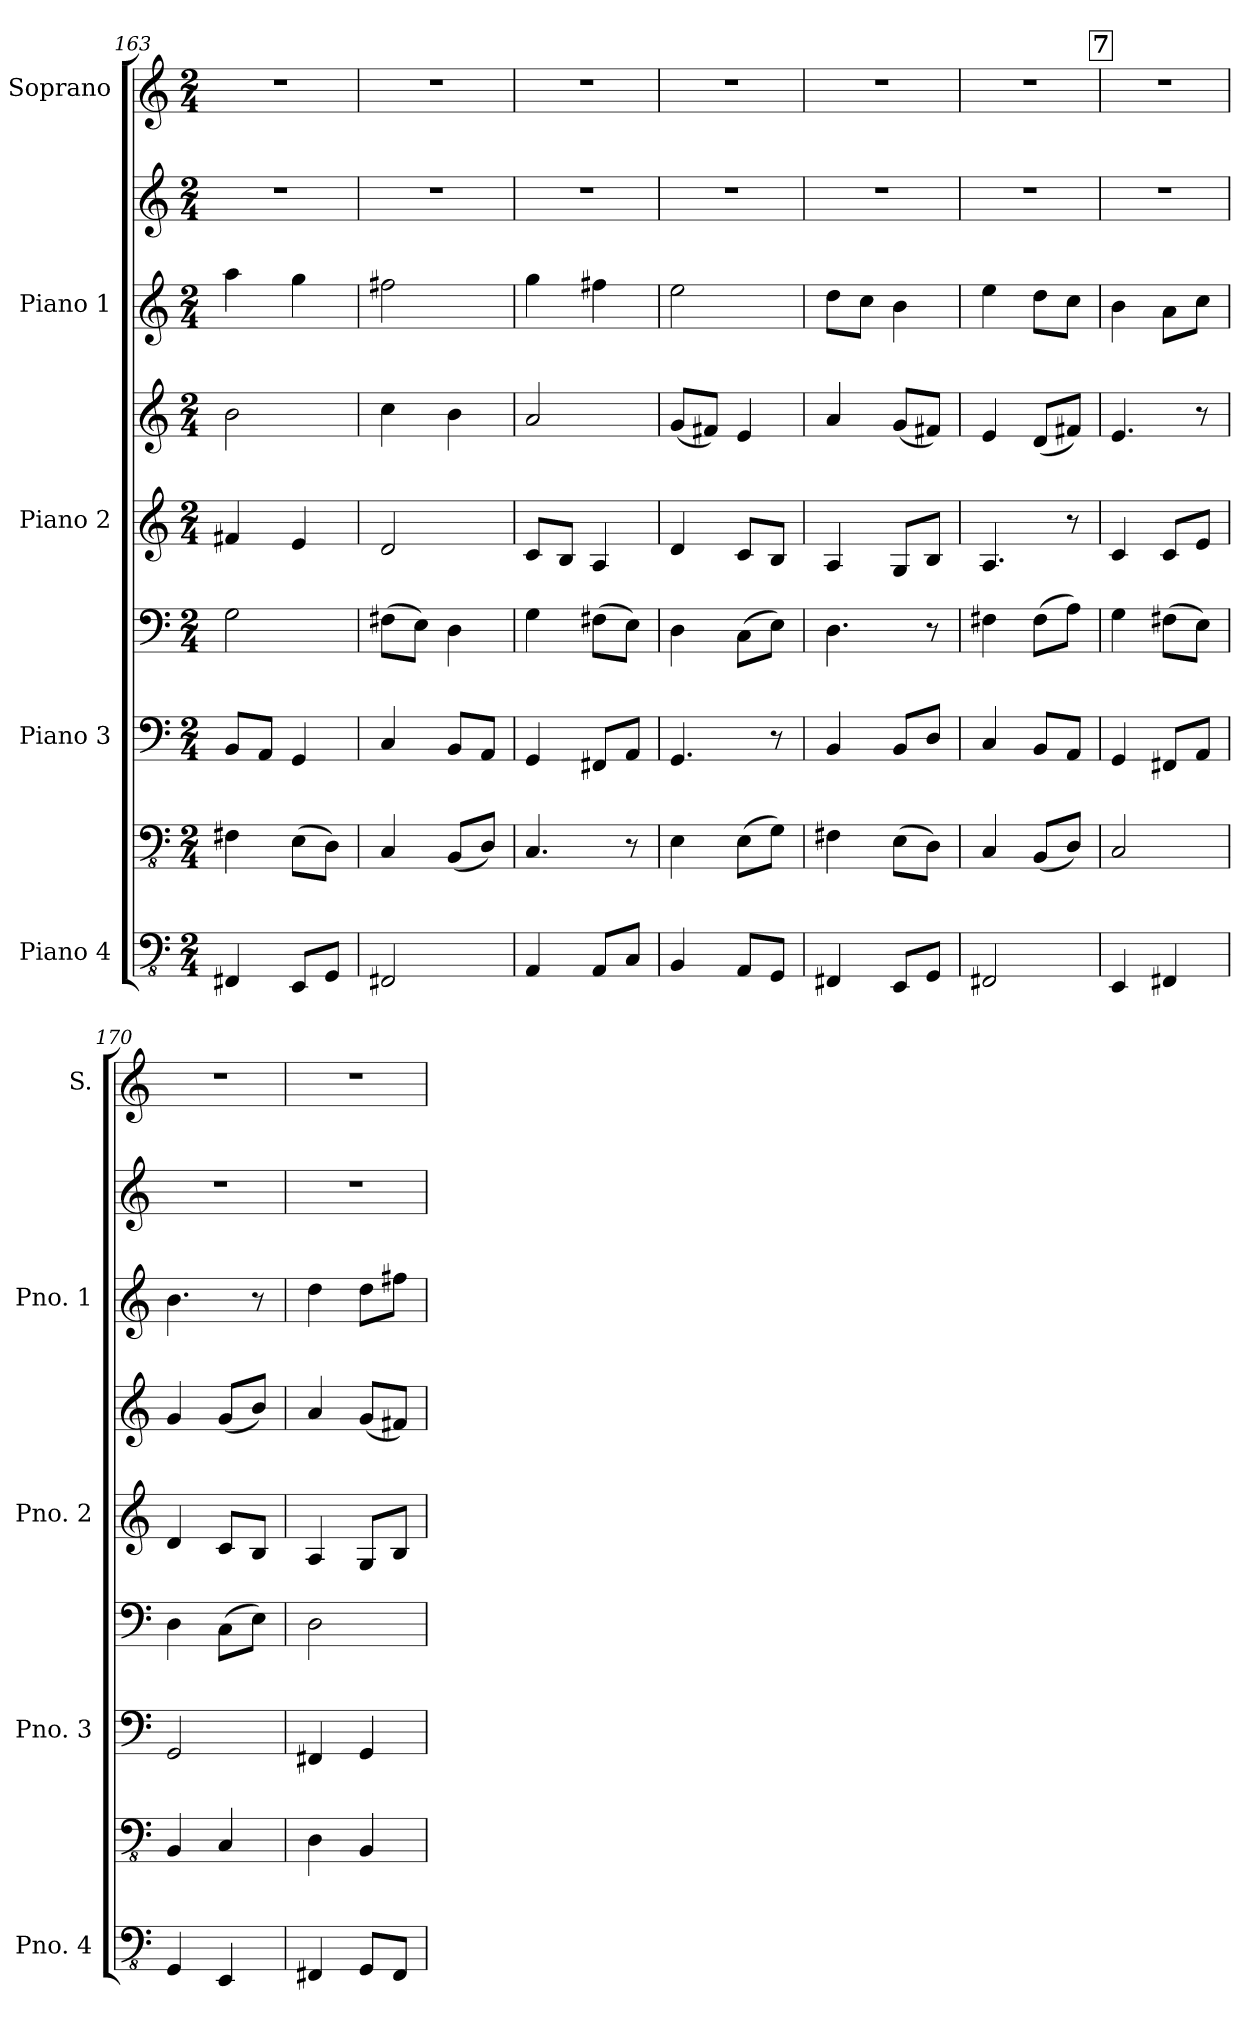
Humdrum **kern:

**kern	**kern	**kern	**kern	**kern	**kern	**kern	**kern	**kern
*part5	*part5	*part4	*part4	*part3	*part3	*part2	*part2	*part1
*staff9	*staff8	*staff7	*staff6	*staff5	*staff4	*staff3	*staff2	*staff1
*I"Piano 4	*	*I"Piano 3	*	*I"Piano 2	*	*I"Piano 1	*	*I"Soprano
*I'Pno. 4	*	*I'Pno. 3	*	*I'Pno. 2	*	*I'Pno. 1	*	*I'S.
*clefFv4	*clefFv4	*clefF4	*clefF4	*clefG2	*clefG2	*clefG2	*clefG2	*clefG2
*k[]	*k[]	*k[]	*k[]	*k[]	*k[]	*k[]	*k[]	*k[]
*M2/4	*M2/4	*M2/4	*M2/4	*M2/4	*M2/4	*M2/4	*M2/4	*M2/4
=163	=163	=163	=163	=163	=163	=163	=163	=163
4FFF#X/	4FF#X\	8BB/L	2G\	4f#X/	2b\	4aa\	2r	2r
.	.	8AA/J	.	.	.	.	.	.
8EEE/L	(>8EE\L	4GG/	.	4e/	.	4gg\	.	.
8GGG/J	8DD\J)	.	.	.	.	.	.	.
=164	=164	=164	=164	=164	=164	=164	=164	=164
2FFF#X/	4CC/	4C/	(>8F#X\L	2d/	4cc\	2ff#X\	2r	2r
.	.	.	8E\J)	.	.	.	.	.
.	(<8BBB/L	8BB/L	4D\	.	4b\	.	.	.
.	8DD/J)	8AA/J	.	.	.	.	.	.
=165	=165	=165	=165	=165	=165	=165	=165	=165
4AAA/	4.CC/	4GG/	4G\	8c/L	2a/	4gg\	2r	2r
.	.	.	.	8B/J	.	.	.	.
8AAA/L	.	8FF#X/L	(>8F#X\L	4A/	.	4ff#X\	.	.
8CC/J	8r	8AA/J	8E\J)	.	.	.	.	.
=166	=166	=166	=166	=166	=166	=166	=166	=166
4BBB/	4EE\	4.GG/	4D\	4d/	(<8g/L	2ee\	2r	2r
.	.	.	.	.	8f#X/J)	.	.	.
8AAA/L	(>8EE\L	.	(>8C\L	8c/L	4e/	.	.	.
8GGG/J	8GG\J)	8r	8E\J)	8B/J	.	.	.	.
=167	=167	=167	=167	=167	=167	=167	=167	=167
4FFF#X/	4FF#X\	4BB/	4.D\	4A/	4a/	8dd\L	2r	2r
.	.	.	.	.	.	8cc\J	.	.
8EEE/L	(>8EE\L	8BB/L	.	8G/L	(<8g/L	4b\	.	.
8GGG/J	8DD\J)	8D/J	8r	8B/J	8f#X/J)	.	.	.
=168	=168	=168	=168	=168	=168	=168	=168	=168
2FFF#X/	4CC/	4C/	4F#X\	4.A/	4e/	4ee\	2r	2r
.	(<8BBB/L	8BB/L	(>8F#\L	.	(<8d/L	8dd\L	.	.
.	8DD/J)	8AA/J	8A\J)	8r	8f#X/J)	8cc\J	.	.
!!LO:REH:place=s1:a:B:fs=14:t=7
=169	=169	=169	=169	=169	=169	=169	=169	=169
4EEE/	2CC/	4GG/	4G\	4c/	4.e/	4b\	2r	2r
4FFF#X/	.	8FF#X/L	(>8F#X\L	8c/L	.	8a\L	.	.
.	.	8AA/J	8E\J)	8e/J	8r	8cc\J	.	.
=170	=170	=170	=170	=170	=170	=170	=170	=170
4GGG/	4BBB/	2GG/	4D\	4d/	4g/	4.b\	2r	2r
4EEE/	4CC/	.	(>8C\L	8c/L	(<8g/L	.	.	.
.	.	.	8E\J)	8B/J	8b/J)	8r	.	.
=171	=171	=171	=171	=171	=171	=171	=171	=171
4FFF#X/	4DD\	4FF#X/	2D\	4A/	4a/	4dd\	2r	2r
8GGG/L	4BBB/	4GG/	.	8G/L	(<8g/L	8dd\L	.	.
8FFF#/J	.	.	.	8B/J	8f#X/J)	8ff#X\J	.	.
=	=	=	=	=	=	=	=	=
*-	*-	*-	*-	*-	*-	*-	*-	*-
